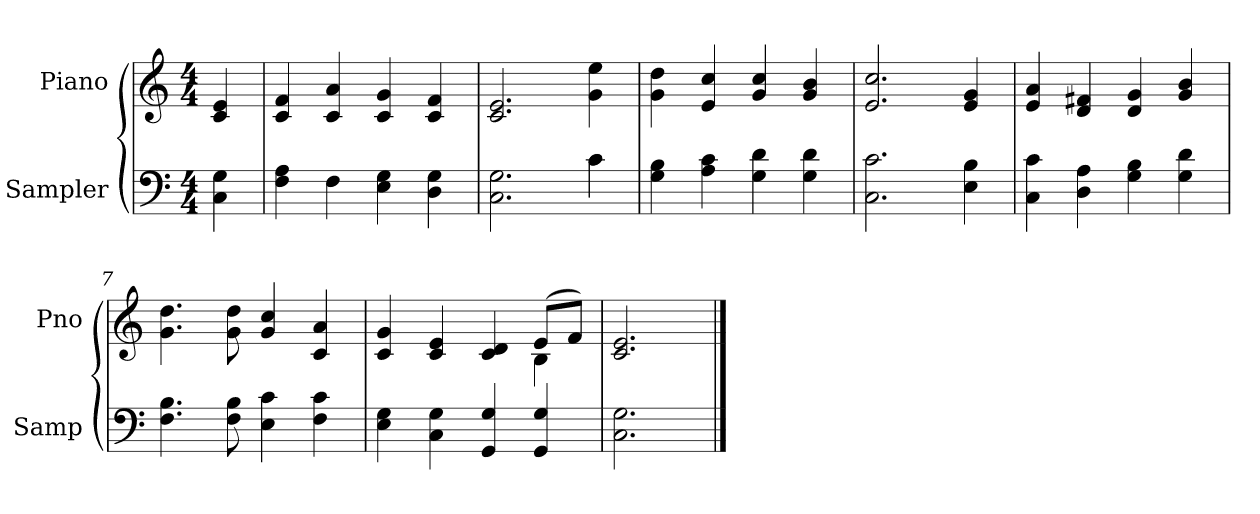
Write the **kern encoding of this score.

**kern	**kern
*part2	*part1
*staff2	*staff1
*I"Sampler	*I"Piano
*I'Samp	*I'Pno
*clefF4	*clefG2
*M4/4	*M4/4
=1	=1
4C 4G	4c 4e
=2	=2
4F 4A	4c 4f
4F	4c 4a
4E 4G	4c 4g
4D 4G	4c 4f
=3	=3
*^	*
2.C 2.G	2.ryy	2.c 2.e
4c\	4c	4g 4ee
*v	*v	*
=4	=4
4G 4B	4g 4dd
4A 4c	4e 4cc
4G 4d	4g 4cc
4G 4d	4g 4b
=5	=5
2.C 2.c	2.e 2.cc
4E 4B	4e 4g
=6	=6
4C 4c	4e 4a
4D 4A	4d 4f#X
4G 4B	4d 4g
4G 4d	4g 4b
=7	=7
4.F 4.B	4.g 4.dd
8F 8B	8g 8dd
4E 4c	4g 4cc
4F 4c	4c 4a
=8	=8
*	*^
4E 4G	4c 4g	2.ryy
4C 4G	4c 4e	.
4GG 4G	4c 4d	.
4GG 4G	(8e/L	4B
.	8f/J)	.
*	*v	*v
=9	=9
2.C 2.G	2.c 2.e
==	==
*-	*-
